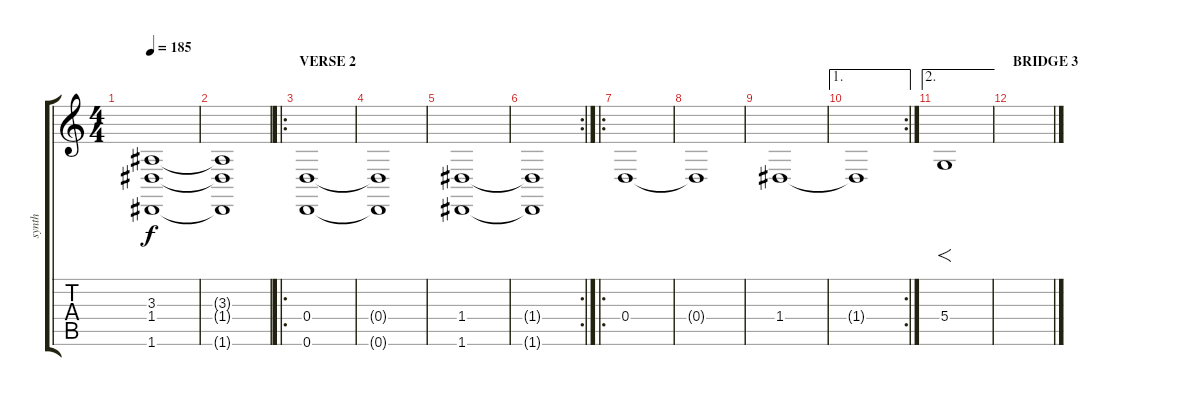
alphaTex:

\track ("synth" "synth") {instrument pad4choir}
\staff {score tabs}
\tuning (E4 B3 G3 D3 A2 D2) {hide}
\ts (4 4)
\tempo 185
\clef g2
\ks c
(3.3 1.4 1.6).1{dy f} |
(3.3{t} 1.4{t} 1.6{t}).1 |
\ro
\section ("" "VERSE 2")
(0.4 0.6).1 |
(0.4{t} 0.6{t}).1 |
(1.4 1.6).1 |
\rc 2
(1.4{t} 1.6{t}).1 |
\ro
0.4.1 |
0.4{t}.1 |
1.4.1 |
\ae 1
\rc 2
1.4{t}.1 |
\ae 2
5.4.1{f} |
\section ("" "BRIDGE 3")
